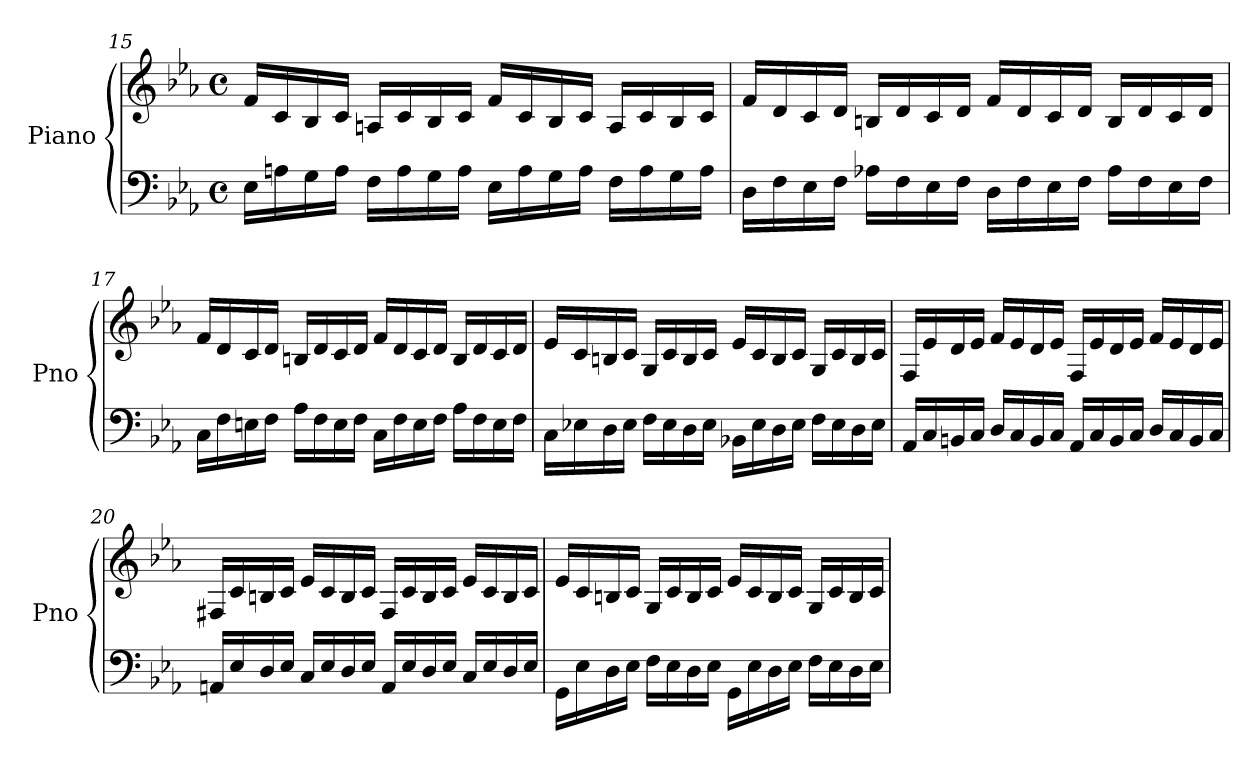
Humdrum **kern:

**kern	**kern
*part1	*part1
*staff2	*staff1
*I"Piano	*
*I'Pno	*
*clefF4	*clefG2
*k[b-e-a-]	*k[b-e-a-]
*M4/4	*M4/4
*met(c)	*met(c)
=15	=15
16E-\LL	16f/LL
16An\	16c/
16G\	16B-/
16A\JJ	16c/JJ
16F\LL	16An/LL
16A\	16c/
16G\	16B-/
16A\JJ	16c/JJ
16E-\LL	16f/LL
16A\	16c/
16G\	16B-/
16A\JJ	16c/JJ
16F\LL	16A/LL
16A\	16c/
16G\	16B-/
16A\JJ	16c/JJ
!!LO:PB:g=z
=16	=16
16D\LL	16f/LL
16F\	16d/
16E-\	16c/
16F\JJ	16d/JJ
16A-X\LL	16Bn/LL
16F\	16d/
16E-\	16c/
16F\JJ	16d/JJ
16D\LL	16f/LL
16F\	16d/
16E-\	16c/
16F\JJ	16d/JJ
16A-\LL	16B/LL
16F\	16d/
16E-\	16c/
16F\JJ	16d/JJ
=17	=17
16C\LL	16f/LL
16F\	16d/
16En\	16c/
16F\JJ	16d/JJ
16A-\LL	16Bn/LL
16F\	16d/
16E\	16c/
16F\JJ	16d/JJ
16C\LL	16f/LL
16F\	16d/
16E\	16c/
16F\JJ	16d/JJ
16A-\LL	16B/LL
16F\	16d/
16E\	16c/
16F\JJ	16d/JJ
=18	=18
16C\LL	16e-/LL
16E-X\	16c/
16D\	16Bn/
16E-\JJ	16c/JJ
16F\LL	16G/LL
16E-\	16c/
16D\	16B/
16E-\JJ	16c/JJ
16BB-X\LL	16e-/LL
16E-\	16c/
16D\	16B/
16E-\JJ	16c/JJ
16F\LL	16G/LL
16E-\	16c/
16D\	16B/
16E-\JJ	16c/JJ
!!LO:LB:g=z
=19	=19
16AA-/LL	16F/LL
16C/	16e-/
16BBn/	16d/
16C/JJ	16e-/JJ
16D/LL	16f/LL
16C/	16e-/
16BB/	16d/
16C/JJ	16e-/JJ
16AA-/LL	16F/LL
16C/	16e-/
16BB/	16d/
16C/JJ	16e-/JJ
16D/LL	16f/LL
16C/	16e-/
16BB/	16d/
16C/JJ	16e-/JJ
=20	=20
16AAn/LL	16F#X/LL
16E-/	16c/
16D/	16Bn/
16E-/JJ	16c/JJ
16C/LL	16e-/LL
16E-/	16c/
16D/	16B/
16E-/JJ	16c/JJ
16AA/LL	16F#/LL
16E-/	16c/
16D/	16B/
16E-/JJ	16c/JJ
16C/LL	16e-/LL
16E-/	16c/
16D/	16B/
16E-/JJ	16c/JJ
=21	=21
16GG\LL	16e-/LL
16E-\	16c/
16D\	16Bn/
16E-\JJ	16c/JJ
16F\LL	16G/LL
16E-\	16c/
16D\	16B/
16E-\JJ	16c/JJ
16GG\LL	16e-/LL
16E-\	16c/
16D\	16B/
16E-\JJ	16c/JJ
16F\LL	16G/LL
16E-\	16c/
16D\	16B/
16E-\JJ	16c/JJ
=	=
*-	*-
